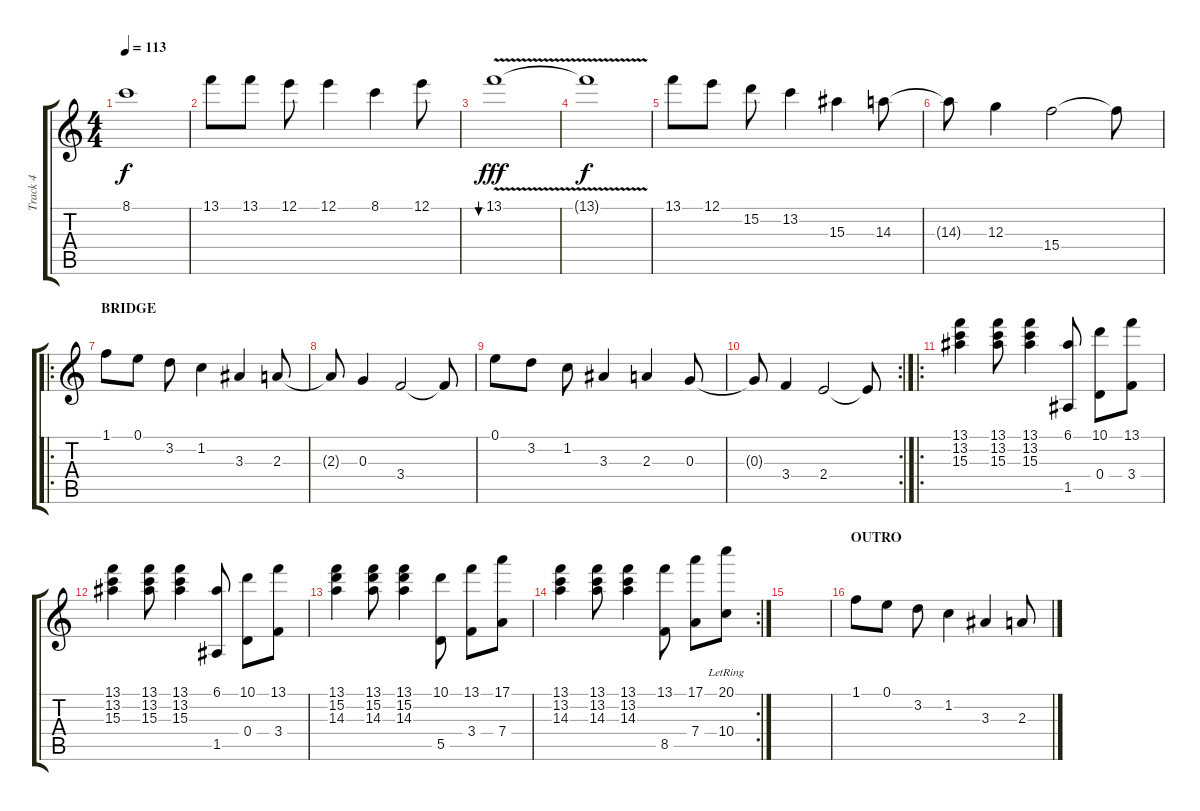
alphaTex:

\track ("Track 4" "Track 4") {instrument electricguitarclean}
\staff {score tabs}
\tuning (E4 B3 G3 D3 A2 E2) {hide}
\ts (4 4)
\tempo 113
\clef g2
\ks c
8.1.1{dy f} |
13.1.8 13.1.8 12.1.8 12.1.4 8.1.4 12.1.8 |
13.1{v}.1{bu 480 dy fff} |
13.1{t}.1{dy f} |
13.1.8 12.1.8 15.2.8 13.2.4 15.3.4 14.3.8 |
14.3{t}.8 12.3.4 15.4.2 15.4{t}.8 |
\ro
\section ("" "BRIDGE")
1.1.8 0.1.8 3.2.8 1.2.4 3.3.4 2.3.8 |
2.3{t}.8 0.3.4 3.4.2 3.4{t}.8 |
0.1.8 3.2.8 1.2.8 3.3.4 2.3.4 0.3.8 |
\rc 2
0.3{t}.8 3.4.4 2.4.2 2.4{t}.8 |
\ro
(13.1 13.2 15.3).4{instrument brightacousticpiano} (13.1 13.2 15.3).8 (13.1 13.2 15.3).4 (6.1 1.5).8 (10.1 0.4).8 (13.1 3.4).8 |
(13.1 13.2 15.3).4 (13.1 13.2 15.3).8 (13.1 13.2 15.3).4 (6.1 1.5).8 (10.1 0.4).8 (13.1 3.4).8 |
(13.1 15.2 14.3).4 (13.1 15.2 14.3).8 (13.1 15.2 14.3).4 (10.1 5.5).8 (13.1 3.4).8 (17.1 7.4).8 |
\rc 2
(13.1 13.2 14.3).4 (13.1 13.2 14.3).8 (13.1 13.2 14.3).4 (13.1 8.5).8 (17.1 7.4).8 (20.1{lr} 10.4).8 |
|
\section ("" "OUTRO")
1.1.8{volume 11 instrument electricguitarclean} 0.1.8 3.2.8 1.2.4 3.3.4 2.3.8
